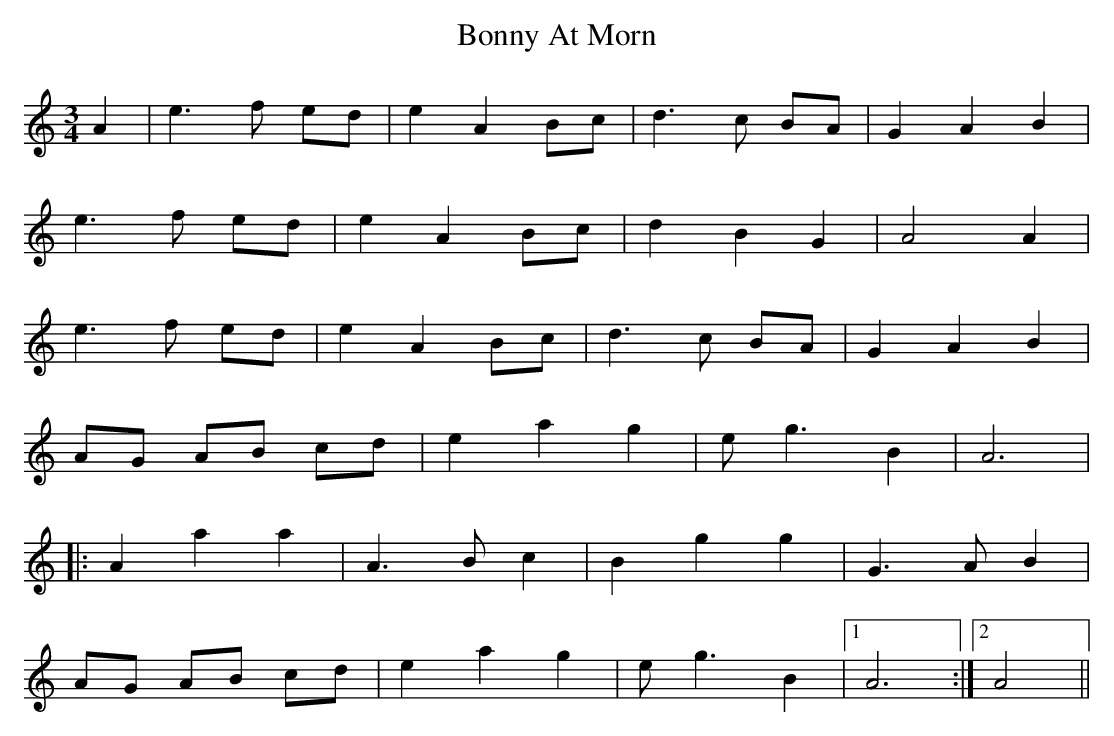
X:1
T: Bonny At Morn
M: 3/4
L: 1/8
K: Amin
A2|e3 f ed|e2 A2 Bc|d3 c BA|G2 A2 B2|
e3 f ed|e2 A2 Bc|d2 B2 G2|A4 A2|
e3 f ed|e2 A2 Bc|d3 c BA| G2 A2 B2|
AG AB cd| e2 a2 g2|e g3 B2|A6|
|:A2 a2 a2|A3 B c2|B2 g2 g2 |G3 A B2|
AG AB cd|e2 a2 g2|e g3 B2|1 A6:|2 A4 ||
